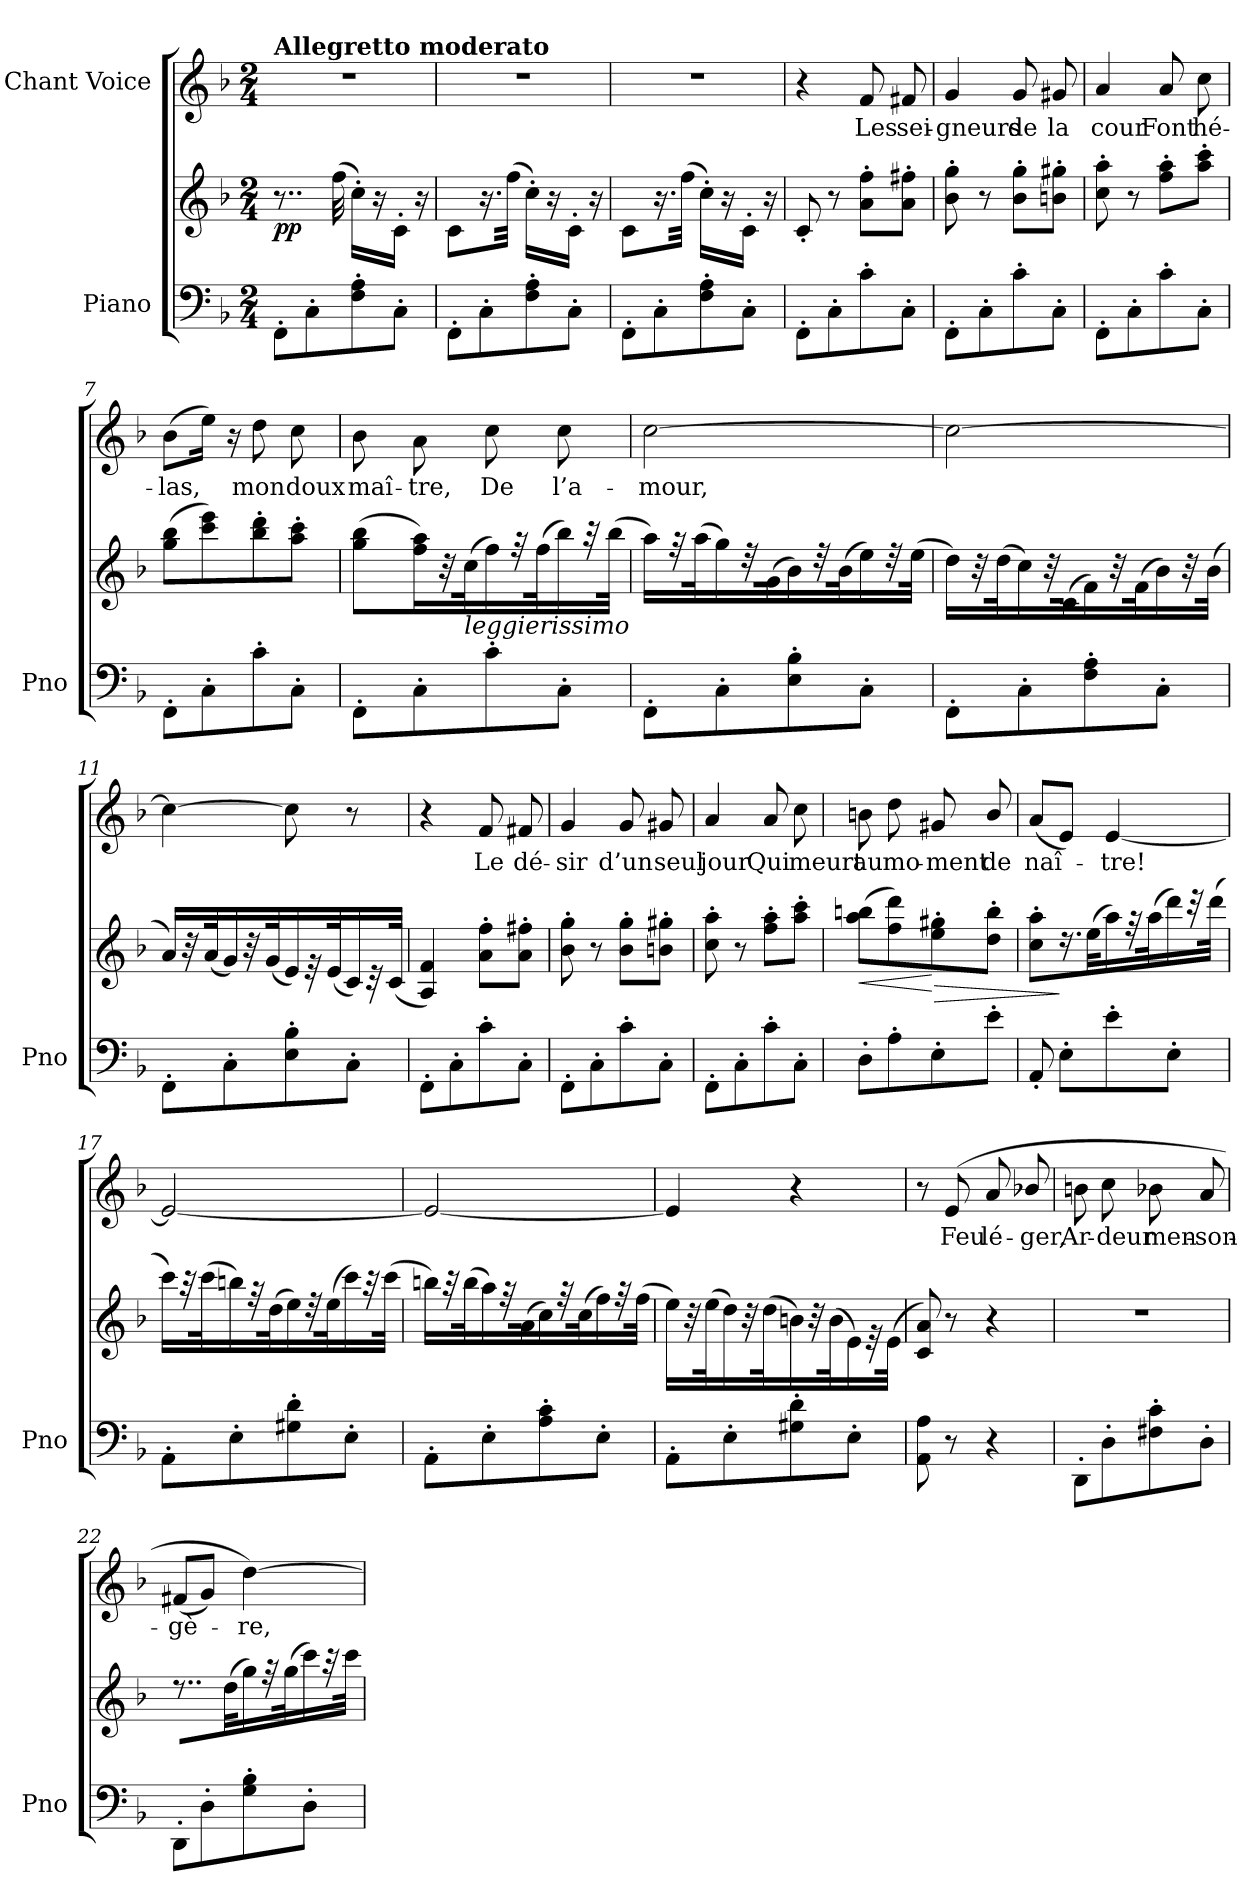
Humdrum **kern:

**kern	**kern	**dynam	**kern	**text	**dynam
*part2	*part2	*part2	*part1	*part1	*part1
*staff3	*staff2	*staff2/3	*staff1	*staff1	*staff1
*I"Piano	*	*	*I"Chant Voice	*	*
*I'Pno	*	*	*	*	*
*clefF4	*clefG2	*	*clefG2	*	*
*k[b-]	*k[b-]	*	*k[b-]	*	*
*M2/4	*M2/4	*	*M2/4	*	*
*MM76	*MM76	*	*MM76	*	*
=1	=1	=1	=1	=1	=1
!	!	!	!LO:TX:a:B:t=Allegretto moderato	!	!
!	!	!LO:DY:b	!	!	!
8FF'\L	8..r	pp	2r	.	.
8C'\	.	.	.	.	.
.	(32ff\	.	.	.	.
8F\' 8A\'	16cc'\LL)	.	.	.	.
.	16r	.	.	.	.
8C'\J	16c'\JJ	.	.	.	.
.	16r	.	.	.	.
=2	=2	=2	=2	=2	=2
8FF'\L	8c\L	.	2r	.	.
8C'\	16.r	.	.	.	.
.	(32ff\JJk	.	.	.	.
8F\' 8A\'	16cc'\LL)	.	.	.	.
.	16r	.	.	.	.
8C'\J	16c'\JJ	.	.	.	.
.	16r	.	.	.	.
=3	=3	=3	=3	=3	=3
8FF'\L	8c\L	.	2r	.	.
8C'\	16.r	.	.	.	.
.	(32ff\JJk	.	.	.	.
8F\' 8A\'	16cc'\LL)	.	.	.	.
.	16r	.	.	.	.
8C'\J	16c'\JJ	.	.	.	.
.	16r	.	.	.	.
!!LO:LB:g=z
=4	=4	=4	=4	=4	=4
8FF'\L	8c'/	.	4r	.	.
8C'\	8r	.	.	.	.
!	!	!	!	!LO:LY:b	!LO:DY:a
!	!	!	!	!	!LO:DY:n=1:a
8c'\	8a\' 8ff\'L	.	8f/	Les	p other-dynamics
!	!	!	!	!LO:LY:b	!
8C'\J	8a\' 8ff#X\'J	.	8f#X/	sei-	.
=5	=5	=5	=5	=5	=5
!	!	!	!	!LO:LY:b	!
8FF'\L	8b-\' 8gg\'	.	4g/	-gneurs	.
8C'\	8r	.	.	.	.
!	!	!	!	!LO:LY:b	!
8c'\	8b-\' 8gg\'L	.	8g/	de	.
!	!	!	!	!LO:LY:b	!
8C'\J	8bn\' 8gg#X\'J	.	8g#X/	la	.
=6	=6	=6	=6	=6	=6
!	!	!	!	!LO:LY:b	!
8FF'\L	8cc\' 8aa\'	.	4a/	cour	.
8C'\	8r	.	.	.	.
!	!	!	!	!LO:LY:b	!
8c'\	8ff\' 8aa\'L	.	8a/	Font	.
!	!	!	!	!LO:LY:b	!
8C'\J	8aa\' 8ccc\'J	.	8cc\	hé-	.
=7	=7	=7	=7	=7	=7
!	!	!	!	!LO:LY:b	!
8FF'\L	(8gg\ 8bb-\L	.	(8b-\L	-las,	.
8C'\	8ccc\ 8eee\)	.	16ee\Jk)	.	.
.	.	.	16r	.	.
!	!	!	!	!LO:LY:b	!
8c'\	8bb-\' 8ddd\'	.	8dd\	mon	.
!	!	!	!	!LO:LY:b	!
8C'\J	8aa\' 8ccc\'J	.	8cc\	doux	.
!!LO:LB:g=z
=8	=8	=8	=8	=8	=8
!	!	!	!	!LO:LY:b	!
8FF'\L	(8gg\ 8bb-\L	.	8b-\	maî-	.
!	!	!	!	!LO:LY:b	!
8C'\	16ff\ 16aa\Jk)	.	8a\	-tre,	.
.	32r	.	.	.	.
!	!LO:TX:b:i:t=leggierissimo	!	!	!	!
.	(32cc\	.	.	.	.
!	!	!	!	!LO:LY:b	!
8c'\	16ff\LL)	.	8cc\	De	.
.	32r	.	.	.	.
.	(32ff\J	.	.	.	.
!	!	!	!	!LO:LY:b	!
8C'\J	16bb-\)	.	8cc\	l’a-	.
.	32r	.	.	.	.
.	(32bb-\JJJ	.	.	.	.
=9	=9	=9	=9	=9	=9
!	!	!	!	!LO:LY:b	!
8FF'\L	16aa\LL)	.	[2cc\	-mour,	.
.	32r	.	.	.	.
.	(32aa\J	.	.	.	.
8C'\	16gg\)	.	.	.	.
.	32r	.	.	.	.
.	(32g\JJJ	.	.	.	.
8E\' 8B-\'	16b-\LL)	.	.	.	.
.	32r	.	.	.	.
.	(32b-\J	.	.	.	.
8C'\J	16ee\)	.	.	.	.
.	32r	.	.	.	.
.	(32ee\JJJ	.	.	.	.
!!LO:LB:g=z
=10	=10	=10	=10	=10	=10
8FF'\L	16dd\LL)	.	2cc\_	.	.
.	32r	.	.	.	.
.	(32dd\J	.	.	.	.
8C'\	16cc\)	.	.	.	.
.	32r	.	.	.	.
.	(32c\JJJ	.	.	.	.
8F\' 8A\'	16f\LL)	.	.	.	.
.	32r	.	.	.	.
.	(32f\J	.	.	.	.
8C'\J	16b-\)	.	.	.	.
.	32r	.	.	.	.
.	(32b-\JJJ	.	.	.	.
!!LO:PB:g=z
=11	=11	=11	=11	=11	=11
8FF'\L	16a/LL)	.	4cc\_	.	.
.	32r	.	.	.	.
.	(32a/J	.	.	.	.
8C'\	16g/)	.	.	.	.
.	32r	.	.	.	.
.	(32g/JJJ	.	.	.	.
8E\' 8B-\'	16e/LL)	.	8cc\]	.	.
.	32r	.	.	.	.
.	(32e/J	.	.	.	.
8C'\J	16c/)	.	8r	.	.
.	32r	.	.	.	.
.	(32c/JJJ	.	.	.	.
=12	=12	=12	=12	=12	=12
8FF'\L	4A/ 4f/)	.	4r	.	.
8C'\	.	.	.	.	.
!	!	!	!	!LO:LY:b	!
8c'\	8a\' 8ff\'L	.	8f/	Le	.
!	!	!	!	!LO:LY:b	!
8C'\J	8a\' 8ff#X\'J	.	8f#X/	dé-	.
=13	=13	=13	=13	=13	=13
!	!	!	!	!LO:LY:b	!
8FF'\L	8b-\' 8gg\'	.	4g/	-sir	.
8C'\	8r	.	.	.	.
!	!	!	!	!LO:LY:b	!
8c'\	8b-\' 8gg\'L	.	8g/	d’un	.
!	!	!	!	!LO:LY:b	!
8C'\J	8bn\' 8gg#X\'J	.	8g#X/	seul	.
=14	=14	=14	=14	=14	=14
!	!	!	!	!LO:LY:b	!
8FF'\L	8cc\' 8aa\'	.	4a/	jour	.
8C'\	8r	.	.	.	.
!	!	!	!	!LO:LY:b	!
8c'\	8ff\' 8aa\'L	.	8a/	Qui	.
!	!	!	!	!LO:LY:b	!
8C'\J	8aa\' 8ccc\'J	.	8cc\	meurt	.
!!LO:PB:g=z
=15	=15	=15	=15	=15	=15
!	!	!LO:HP:b	!	!LO:LY:b	!
8D'\L	(8aa\ 8bbn\L	<	8bn\	au	.
!	!	!	!	!LO:LY:b	!
8A'\	8ff\ 8ddd\)	.	8dd\	mo-	.
!	!	!LO:HP:n=1:b	!	!LO:LY:b	!
8E'\	8ee\' 8gg#X\'	[ >	8g#X/	-ment	.
!	!	!	!	!LO:LY:b	!
8e'\J	8dd\' 8bb\'J	.	8b/	de	.
=16	=16	=16	=16	=16	=16
!	!	!	!	!LO:LY:b	!
8AA'/	8cc\' 8aa\'	.	(8a/L	naî-	.
8E'\L	16.r	]	8e/J)	.	.
.	(32ee\	.	.	.	.
!	!	!	!	!LO:LY:b	!
8e'\	16aa\LL)	.	[4e/	-tre!	.
.	32r	.	.	.	.
.	(32aa\J	.	.	.	.
8E'\J	16ddd\)	.	.	.	.
.	32r	.	.	.	.
.	(32ddd\JJJ	.	.	.	.
=17	=17	=17	=17	=17	=17
8AA'\L	16ccc\LL)	.	2e/_	.	.
.	32r	.	.	.	.
.	(32ccc\J	.	.	.	.
8E'\	16bbn\)	.	.	.	.
.	32r	.	.	.	.
.	(32dd\JJJ	.	.	.	.
8G#X\' 8d\'	16ee\LL)	.	.	.	.
.	32r	.	.	.	.
.	(32ee\J	.	.	.	.
8E'\J	16ccc\)	.	.	.	.
.	32r	.	.	.	.
.	(32ccc\JJJ	.	.	.	.
!!LO:LB:g=z
=18	=18	=18	=18	=18	=18
8AA'\L	16bbn\LL)	.	2e/_	.	.
.	32r	.	.	.	.
.	(32bb\J	.	.	.	.
8E'\	16aa\)	.	.	.	.
.	32r	.	.	.	.
.	(32a\JJJ	.	.	.	.
8A\' 8c\'	16cc\LL)	.	.	.	.
.	32r	.	.	.	.
.	(32cc\J	.	.	.	.
8E'\J	16ff\)	.	.	.	.
.	32r	.	.	.	.
.	(32ff\JJJ	.	.	.	.
=19	=19	=19	=19	=19	=19
8AA'\L	16ee\LL)	.	4e/]	.	.
.	32r	.	.	.	.
.	(>32ee\J	.	.	.	.
8E'\	16dd\)	.	.	.	.
.	32r	.	.	.	.
.	(32dd\JJJ	.	.	.	.
8G#X\' 8d\'	16bn\LL)	.	4r	.	.
.	32r	.	.	.	.
.	(32b\J	.	.	.	.
8E'\J	16e\)	.	.	.	.
.	32r	.	.	.	.
.	(32e\JJJ	.	.	.	.
=20	=20	=20	=20	=20	=20
8AA\ 8A\	8c/ 8a/)	.	8r	.	.
!	!	!	!	!LO:LY:b	!
8r	8r	.	(8e/	Feu	.
!	!	!	!	!LO:LY:b	!
4r	4r	.	8a/	lé-	.
!	!	!	!	!LO:LY:b	!
.	.	.	8b-X/	-ger,	.
!!LO:LB:g=z
=21	=21	=21	=21	=21	=21
!	!	!LO:DY:b	!	!LO:LY:b	!
!	!	!LO:DY:n=1:b	!	!	!
8DD'\L	2r	other-dynamics pp	8bn\	Ar-	.
!	!	!	!	!LO:LY:b	!
8D'\	.	.	8cc\	-deur	.
!	!	!	!	!LO:LY:b	!
8F#X\' 8c\'	.	.	8b-X\	men-	.
!	!	!	!	!LO:LY:b	!
8D'\J	.	.	8a/	-son-	.
=22	=22	=22	=22	=22	=22
!	!	!	!	!LO:LY:b	!
8DD'>\L	8..r	.	(8f#X/L	-gè-	.
8D'>\	.	.	8g/J)	.	.
.	(32dd\	.	.	.	.
!	!	!	!	!LO:LY:b	!
8G\'> 8B-\'>	16gg\LL)	.	[4dd\)	-re,	.
.	32r	.	.	.	.
.	(32gg\J	.	.	.	.
8D'>\J	16ccc\)	.	.	.	.
.	32r	.	.	.	.
.	32ccc\JJJ	.	.	.	.
=	=	=	=	=	=
*-	*-	*-	*-	*-	*-
